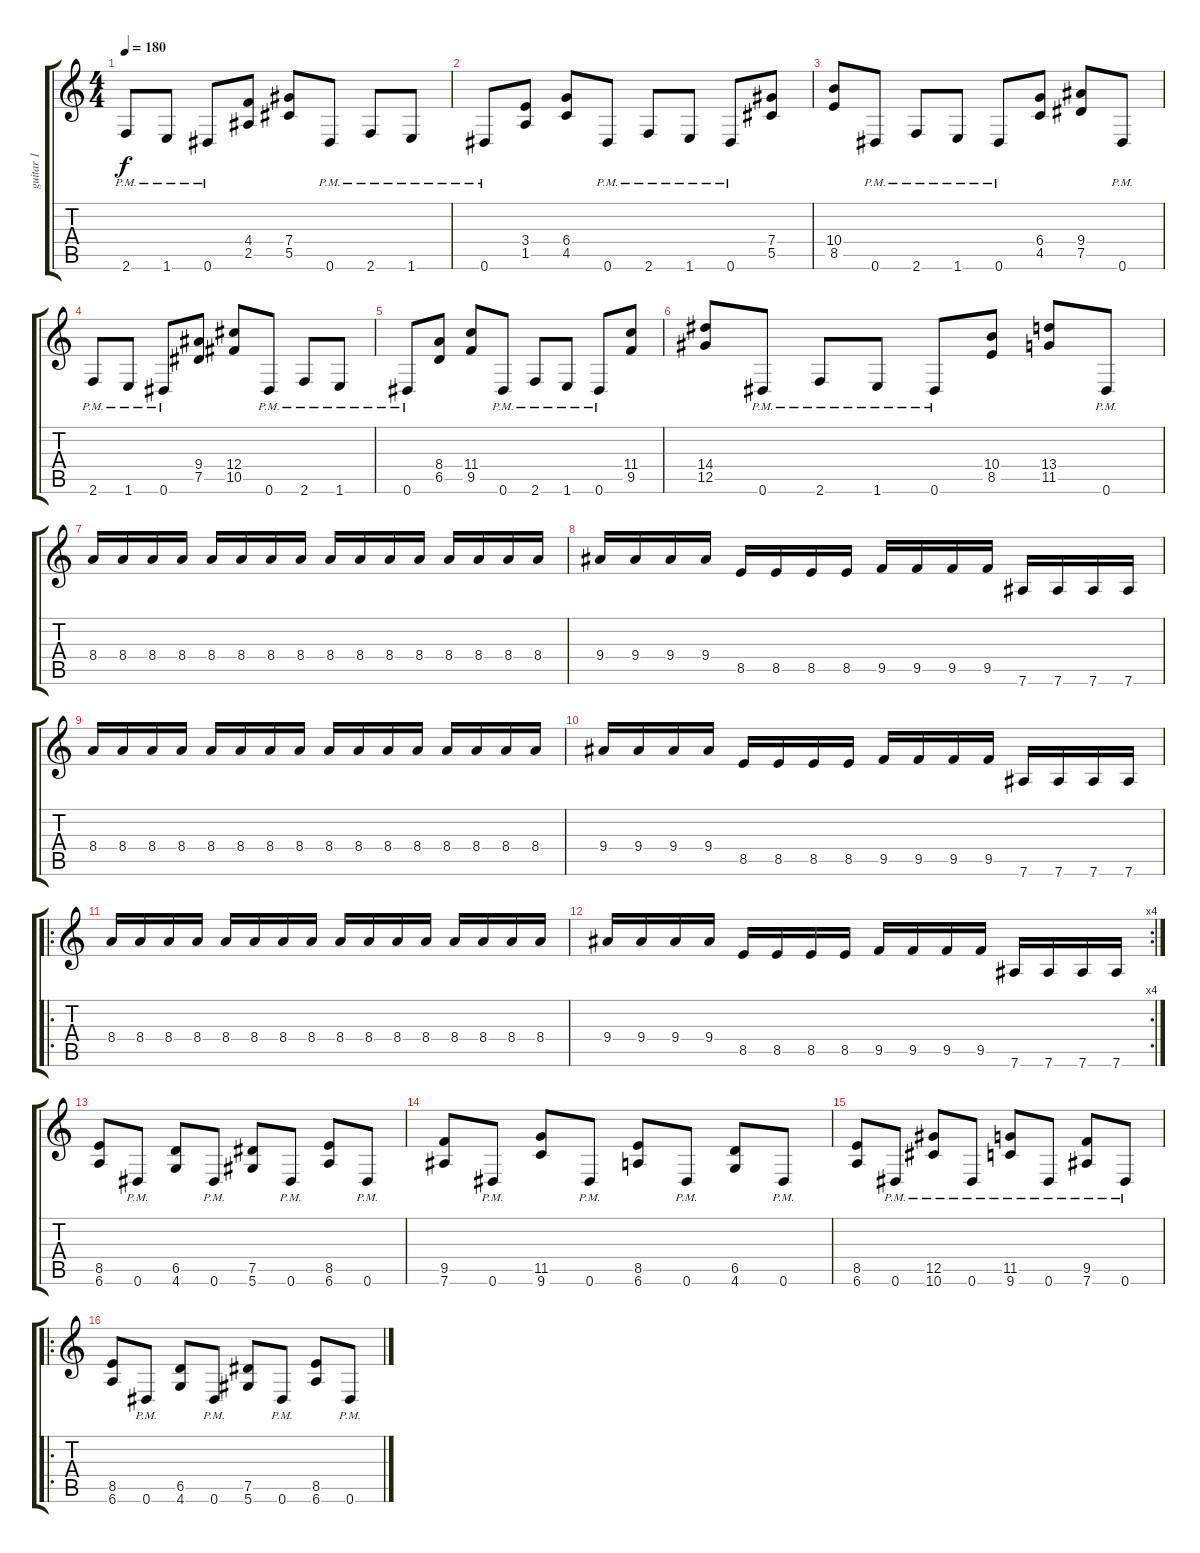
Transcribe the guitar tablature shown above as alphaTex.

\track ("guitar 1" "guitar 1") {instrument distortionguitar}
\staff {score tabs}
\tuning (Eb4 Bb3 Gb3 Db3 Ab2 Eb2) {hide}
\ts (4 4)
\tempo 180
\clef g2
\ks c
2.6{pm}.8{dy f} 1.6{pm}.8 0.6{pm}.8 (4.4 2.5).8 (7.4 5.5).8 0.6{pm}.8 2.6{pm}.8 1.6{pm}.8 |
0.6{pm}.8 (3.4 1.5).8 (6.4 4.5).8 0.6{pm}.8 2.6{pm}.8 1.6{pm}.8 0.6{pm}.8 (7.4 5.5).8 |
(10.4 8.5).8 0.6{pm}.8 2.6{pm}.8 1.6{pm}.8 0.6{pm}.8 (6.4 4.5).8 (9.4 7.5).8 0.6{pm}.8 |
2.6{pm}.8 1.6{pm}.8 0.6{pm}.8 (9.4 7.5).8 (12.4 10.5).8 0.6{pm}.8 2.6{pm}.8 1.6{pm}.8 |
0.6{pm}.8 (8.4 6.5).8 (11.4 9.5).8 0.6{pm}.8 2.6{pm}.8 1.6{pm}.8 0.6{pm}.8 (11.4 9.5).8 |
(14.4 12.5).8 0.6{pm}.8 2.6{pm}.8 1.6{pm}.8 0.6{pm}.8 (10.4 8.5).8 (13.4 11.5).8 0.6{pm}.8 |
8.4.16 8.4.16 8.4.16 8.4.16 8.4.16 8.4.16 8.4.16 8.4.16 8.4.16 8.4.16 8.4.16 8.4.16 8.4.16 8.4.16 8.4.16 8.4.16 |
9.4.16 9.4.16 9.4.16 9.4.16 8.5.16 8.5.16 8.5.16 8.5.16 9.5.16 9.5.16 9.5.16 9.5.16 7.6.16 7.6.16 7.6.16 7.6.16 |
8.4.16 8.4.16 8.4.16 8.4.16 8.4.16 8.4.16 8.4.16 8.4.16 8.4.16 8.4.16 8.4.16 8.4.16 8.4.16 8.4.16 8.4.16 8.4.16 |
9.4.16 9.4.16 9.4.16 9.4.16 8.5.16 8.5.16 8.5.16 8.5.16 9.5.16 9.5.16 9.5.16 9.5.16 7.6.16 7.6.16 7.6.16 7.6.16 |
\ro
8.4.16 8.4.16 8.4.16 8.4.16 8.4.16 8.4.16 8.4.16 8.4.16 8.4.16 8.4.16 8.4.16 8.4.16 8.4.16 8.4.16 8.4.16 8.4.16 |
\rc 4
9.4.16 9.4.16 9.4.16 9.4.16 8.5.16 8.5.16 8.5.16 8.5.16 9.5.16 9.5.16 9.5.16 9.5.16 7.6.16 7.6.16 7.6.16 7.6.16 |
(8.5 6.6).8 0.6{pm}.8 (6.5 4.6).8 0.6{pm}.8 (7.5 5.6).8 0.6{pm}.8 (8.5 6.6).8 0.6{pm}.8 |
(9.5 7.6).8 0.6{pm}.8 (11.5 9.6).8 0.6{pm}.8 (8.5 6.6).8 0.6{pm}.8 (6.5 4.6).8 0.6{pm}.8 |
(8.5 6.6).8 0.6{pm}.8 (12.5{pm} 10.6).8 0.6{pm}.8 (11.5{pm} 9.6).8 0.6{pm}.8 (9.5{pm} 7.6).8 0.6{pm}.8 |
\ro
(8.5 6.6).8 0.6{pm}.8 (6.5 4.6).8 0.6{pm}.8 (7.5 5.6).8 0.6{pm}.8 (8.5 6.6).8 0.6{pm}.8
